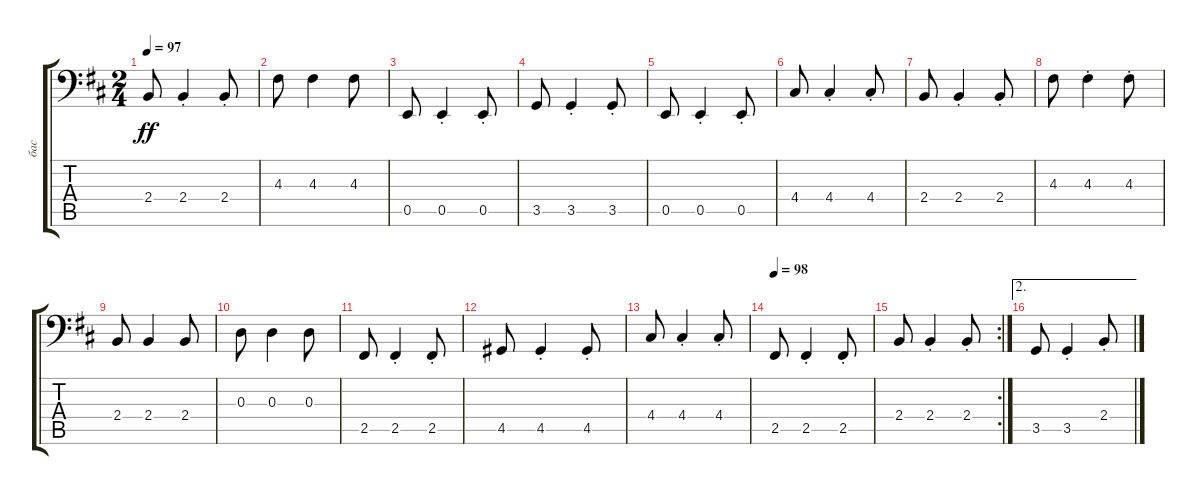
\track ("бас" "бас") {instrument electricbassfinger}
\staff {score tabs}
\tuning (D6 G2 D2 A1 E1 C-1) {hide}
\ts (2 4)
\tempo 97
\clef f4
\ks bminor
2.4.8{dy ff} 2.4{st}.4 2.4{st}.8 |
4.3.8 4.3.4 4.3.8 |
0.5.8 0.5{st}.4 0.5{st}.8 |
3.5.8 3.5{st}.4 3.5{st}.8 |
0.5.8 0.5{st}.4 0.5{st}.8 |
4.4.8 4.4{st}.4 4.4{st}.8 |
2.4.8 2.4{st}.4 2.4{st}.8 |
4.3.8 4.3{st}.4 4.3{st}.8 |
2.4.8 2.4.4 2.4.8 |
0.3.8 0.3.4 0.3.8 |
2.5.8 2.5{st}.4 2.5{st}.8 |
4.5.8 4.5{st}.4 4.5{st}.8 |
4.4.8 4.4{st}.4 4.4{st}.8 |
\tempo 98
2.5.8 2.5{st}.4 2.5{st}.8 |
\rc 2
2.4.8 2.4{st}.4 2.4{st}.8 |
\ae 2
3.5.8 3.5{st}.4 2.4{st}.8
